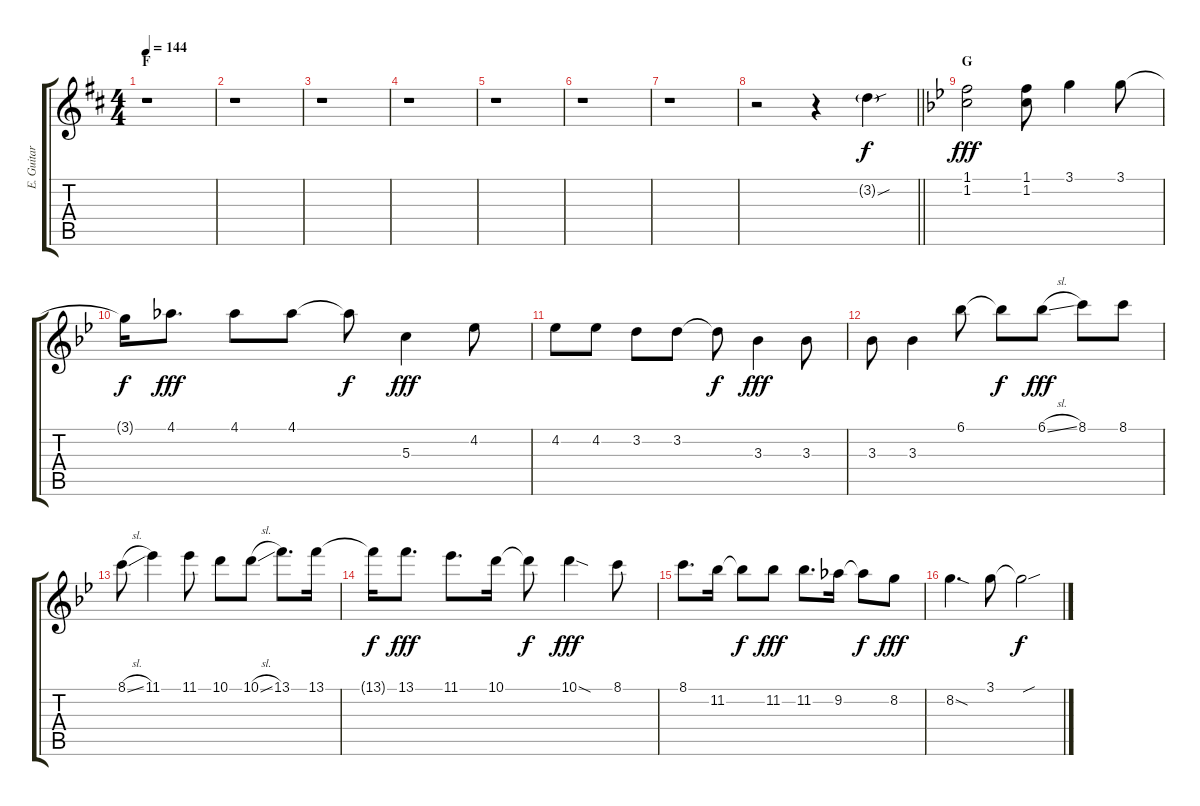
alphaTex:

\track ("E. Guitar III" "E. Guitar ") {instrument overdrivenguitar}
\staff {score tabs}
\tuning (E4 B3 G3 D3 A2 E2) {hide}
\ts (4 4)
\section ("" "F")
\tempo 144
\clef g2
\ks d
r.1{dy f} |
r.1 |
r.1 |
r.1 |
r.1 |
r.1 |
r.1 |
\barLineRight lightlight
r.2 r.4 3.2{sou g}.4 |
\section ("" "G")
\ks bb
(1.1 1.2).2{dy fff} (1.1 1.2).8 3.1.4 3.1.8 |
3.1{t}.16{dy f} 4.1.8{d dy fff} 4.1.8 4.1.8 4.1{t}.8{dy f} 5.3.4{dy fff} 4.2.8 |
4.2.8 4.2.8 3.2.8 3.2.8 3.2{t}.8{dy f} 3.3.4{dy fff} 3.3.8 |
3.3.8 3.3.4 6.1.8 6.1{t}.8{dy f} 6.1{sl}.8{dy fff} 8.1.8 8.1.8 |
8.1{sl}.8 11.1.4 11.1.8 10.1.8 10.1{sl}.8 13.1.8{d} 13.1.16 |
13.1{t}.16{dy f} 13.1.8{d dy fff} 11.1.8{d} 10.1.16 10.1{t}.8{dy f} 10.1{sod}.4{dy fff} 8.1.8 |
8.1.8{d} 11.2.16 11.2{t}.8{dy f} 11.2.8{dy fff} 11.2.8{d} 9.2.16 9.2{t}.8{dy f} 8.2.8{dy fff} |
8.2{sod}.4{d} 3.1.8 3.1{sou t}.2{dy f}
